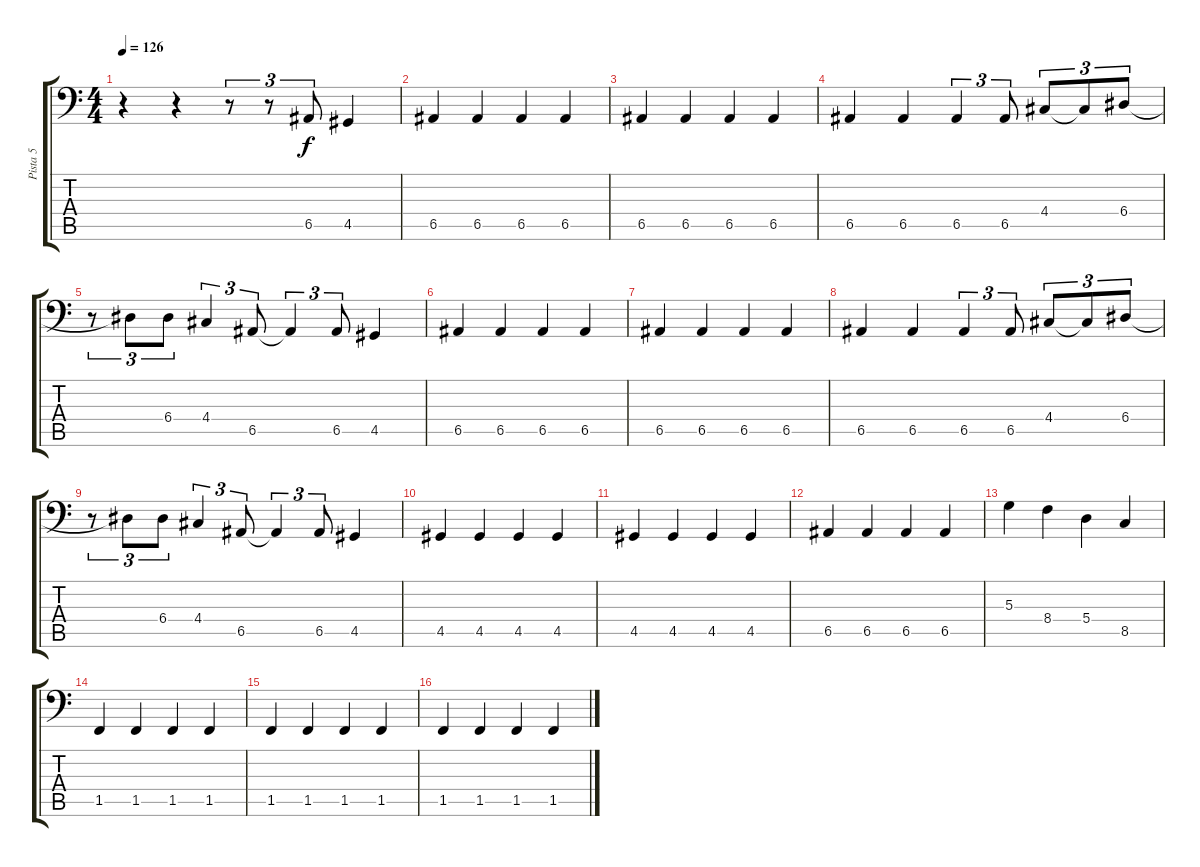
\track ("Pista 5" "Pista 5") {instrument electricbassfinger}
\staff {score tabs}
\tuning (C3 G2 D2 A1 E1 B0) {hide}
\ts (4 4)
\tempo 126
\clef f4
\ks c
r.4{dy f} r.4 r.8{tu (3 2)} r.8{tu (3 2)} 6.5.8{tu (3 2)} 4.5.4 |
6.5.4 6.5.4 6.5.4 6.5.4 |
6.5.4 6.5.4 6.5.4 6.5.4 |
6.5.4 6.5.4 6.5.4{tu (3 2)} 6.5.8{tu (3 2)} 4.4.8{tu (3 2)} 4.4{t}.8{tu (3 2)} 6.4.8{tu (3 2)} |
r.8{tu (3 2)} 6.4{t}.8{tu (3 2)} 6.4.8{tu (3 2)} 4.4.4{tu (3 2)} 6.5.8{tu (3 2)} 6.5{t}.4{tu (3 2)} 6.5.8{tu (3 2)} 4.5.4 |
6.5.4 6.5.4 6.5.4 6.5.4 |
6.5.4 6.5.4 6.5.4 6.5.4 |
6.5.4 6.5.4 6.5.4{tu (3 2)} 6.5.8{tu (3 2)} 4.4.8{tu (3 2)} 4.4{t}.8{tu (3 2)} 6.4.8{tu (3 2)} |
r.8{tu (3 2)} 6.4{t}.8{tu (3 2)} 6.4.8{tu (3 2)} 4.4.4{tu (3 2)} 6.5.8{tu (3 2)} 6.5{t}.4{tu (3 2)} 6.5.8{tu (3 2)} 4.5.4 |
4.5.4 4.5.4 4.5.4 4.5.4 |
4.5.4 4.5.4 4.5.4 4.5.4 |
6.5.4 6.5.4 6.5.4 6.5.4 |
5.3.4 8.4.4 5.4.4 8.5.4 |
1.5.4 1.5.4 1.5.4 1.5.4 |
1.5.4 1.5.4 1.5.4 1.5.4 |
1.5.4 1.5.4 1.5.4 1.5.4
